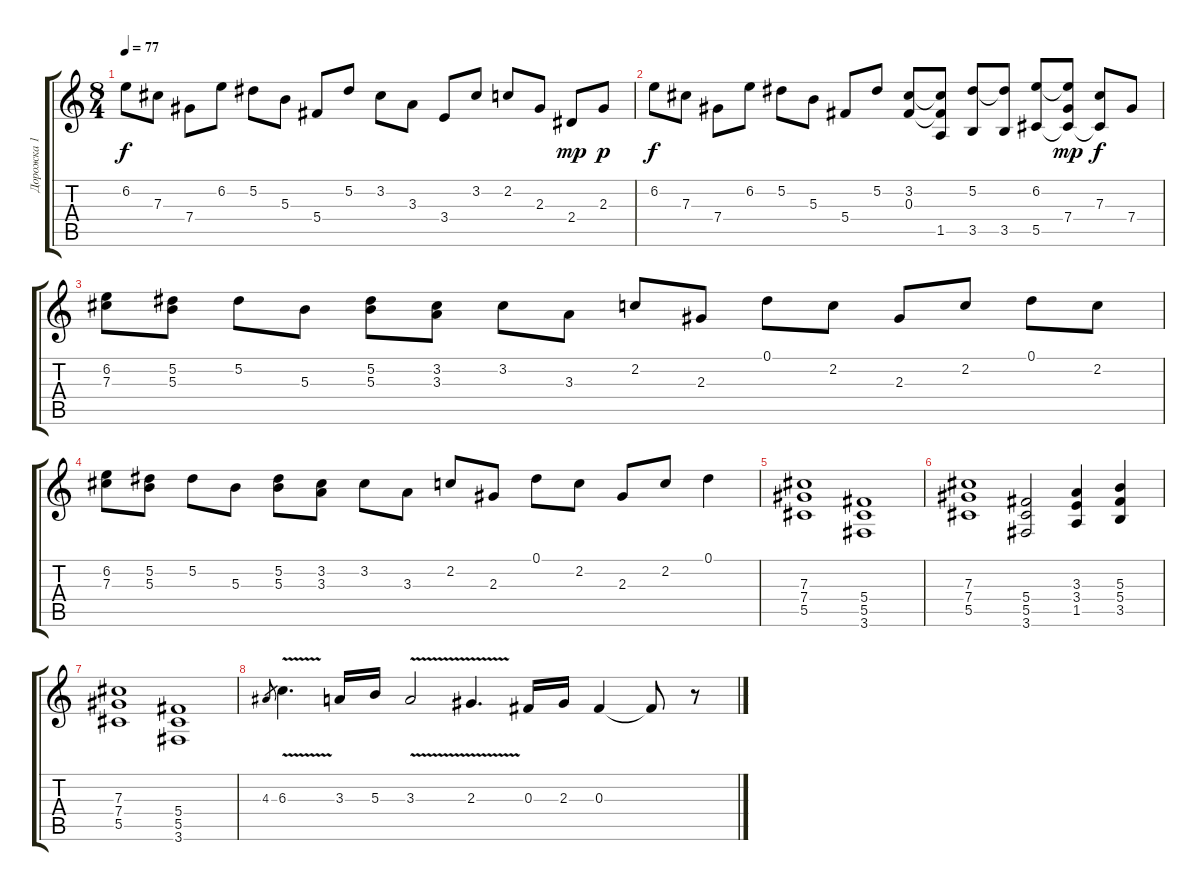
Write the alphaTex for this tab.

\track ("Дорожка 1" "Дорожка 1") {instrument electricguitarjazz}
\staff {score tabs}
\tuning (Eb4 Bb3 Gb3 Db3 Ab2 Eb2) {hide}
\ts (8 4)
\tempo 77
\clef g2
\ks c
6.2.8{dy f instrument electricguitarjazz} 7.3.8 7.4.8 6.2.8 5.2.8 5.3.8 5.4.8 5.2.8 3.2.8 3.3.8 3.4.8 3.2.8 2.2.8 2.3.8 2.4.8{dy mp} 2.3.8{dy p} |
6.2.8{dy f} 7.3.8 7.4.8 6.2.8 5.2.8 5.3.8 5.4.8 5.2.8 (3.2 0.3).8 (3.2{t} 0.3{t} 1.5).8 (5.2 3.5).8 (5.2{t} 3.5).8 (6.2 5.5).8 (6.2{t} 7.4 5.5{t}).8{dy mp} (7.3 5.5{t}).8{dy f} 7.4.8 |
(6.2 7.3).8 (5.2 5.3).8 5.2.8 5.3.8 (5.2 5.3).8 (3.2 3.3).8 3.2.8 3.3.8 2.2.8 2.3.8 0.1.8 2.2.8 2.3.8 2.2.8 0.1.8 2.2.8 |
(6.2 7.3).8 (5.2 5.3).8 5.2.8 5.3.8 (5.2 5.3).8 (3.2 3.3).8 3.2.8 3.3.8 2.2.8 2.3.8 0.1.8 2.2.8 2.3.8 2.2.8 0.1.4 |
(7.3 7.4 5.5).1{instrument distortionguitar} (5.4 5.5 3.6).1 |
(7.3 7.4 5.5).1 (5.4 5.5 3.6).2 (3.3 3.4 1.5).4 (5.3 5.4 3.5).4 |
(7.3 7.4 5.5).1 (5.4 5.5 3.6).1 |
4.3.8{gr} 6.3{v}.4{d} 3.3.16 5.3.16 3.3{v}.2 2.3{v}.4{d} 0.3.16 2.3.16 0.3.4 0.3{t}.8 r.8
